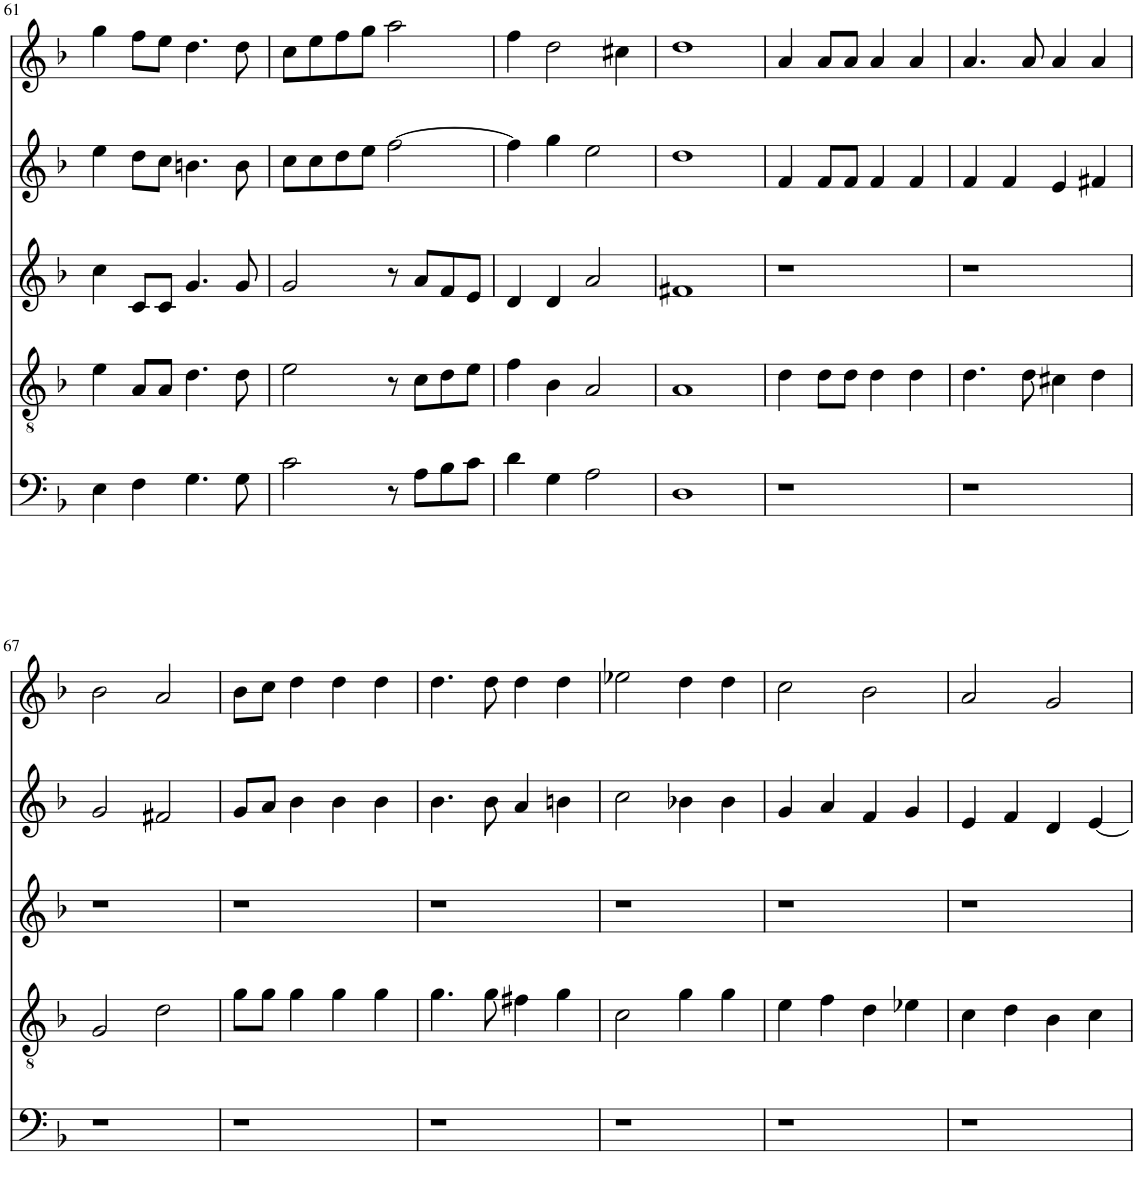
**kern	**kern	**kern	**kern	**kern
*part5	*part4	*part3	*part2	*part1
*staff5	*staff4	*staff3	*staff2	*staff1
*I"vox	*I"vox	*I"vox	*I"vox	*I"vox
!!LO:PB:g=z
*clefF4	*clefGv2	*clefG2	*clefG2	*clefG2
*k[b-]	*k[b-]	*k[b-]	*k[b-]	*k[b-]
*M4/4	*M4/4	*M4/4	*M4/4	*M4/4
=61	=61	=61	=61	=61
4E\	4e\	4cc\	4ee\	4gg\
4F\	8A/L	8c/L	8dd\L	8ff\L
.	8A/J	8c/J	8cc\J	8ee\J
4.G\	4.d\	4.g/	4.bn\	4.dd\
8G\	8d\	8g/	8b\	8dd\
=62	=62	=62	=62	=62
2c\	2e\	2g/	8cc\L	8cc\L
.	.	.	8cc\	8ee\
.	.	.	8dd\	8ff\
.	.	.	8ee\J	8gg\J
8r	8r	8r	[2ff\	2aa\
8A\L	8c\L	8a/L	.	.
8B-\	8d\	8f/	.	.
8c\J	8e\J	8e/J	.	.
=63	=63	=63	=63	=63
4d\	4f\	4d/	4ff\]	4ff\
4G\	4B-\	4d/	4gg\	2dd\
2A\	2A/	2a/	2ee\	.
.	.	.	.	4cc#X\
=64	=64	=64	=64	=64
1D	1A	1f#X	1dd	1dd
=65	=65	=65	=65	=65
1r	4d\	1r	4f/	4a/
.	8d\L	.	8f/L	8a/L
.	8d\J	.	8f/J	8a/J
.	4d\	.	4f/	4a/
.	4d\	.	4f/	4a/
=66	=66	=66	=66	=66
1r	4.d\	1r	4f/	4.a/
.	.	.	4f/	.
.	8d\	.	.	8a/
.	4c#X\	.	4e/	4a/
.	4d\	.	4f#X/	4a/
!!LO:LB:g=z
=67	=67	=67	=67	=67
1r	2G/	1r	2g/	2b-\
.	2d\	.	2f#X/	2a/
=68	=68	=68	=68	=68
1r	8g\L	1r	8g/L	8b-\L
.	8g\J	.	8a/J	8cc\J
.	4g\	.	4b-\	4dd\
.	4g\	.	4b-\	4dd\
.	4g\	.	4b-\	4dd\
=69	=69	=69	=69	=69
1r	4.g\	1r	4.b-\	4.dd\
.	8g\	.	8b-\	8dd\
.	4f#X\	.	4a/	4dd\
.	4g\	.	4bn\	4dd\
=70	=70	=70	=70	=70
1r	2c\	1r	2cc\	2ee-X\
.	4g\	.	4b-X\	4dd\
.	4g\	.	4b-\	4dd\
=71	=71	=71	=71	=71
1r	4e\	1r	4g/	2cc\
.	4f\	.	4a/	.
.	4d\	.	4f/	2b-\
.	4e-X\	.	4g/	.
=72	=72	=72	=72	=72
1r	4c\	1r	4e/	2a/
.	4d\	.	4f/	.
.	4B-\	.	4d/	2g/
.	4c\	.	[4e/	.
=	=	=	=	=
*-	*-	*-	*-	*-
